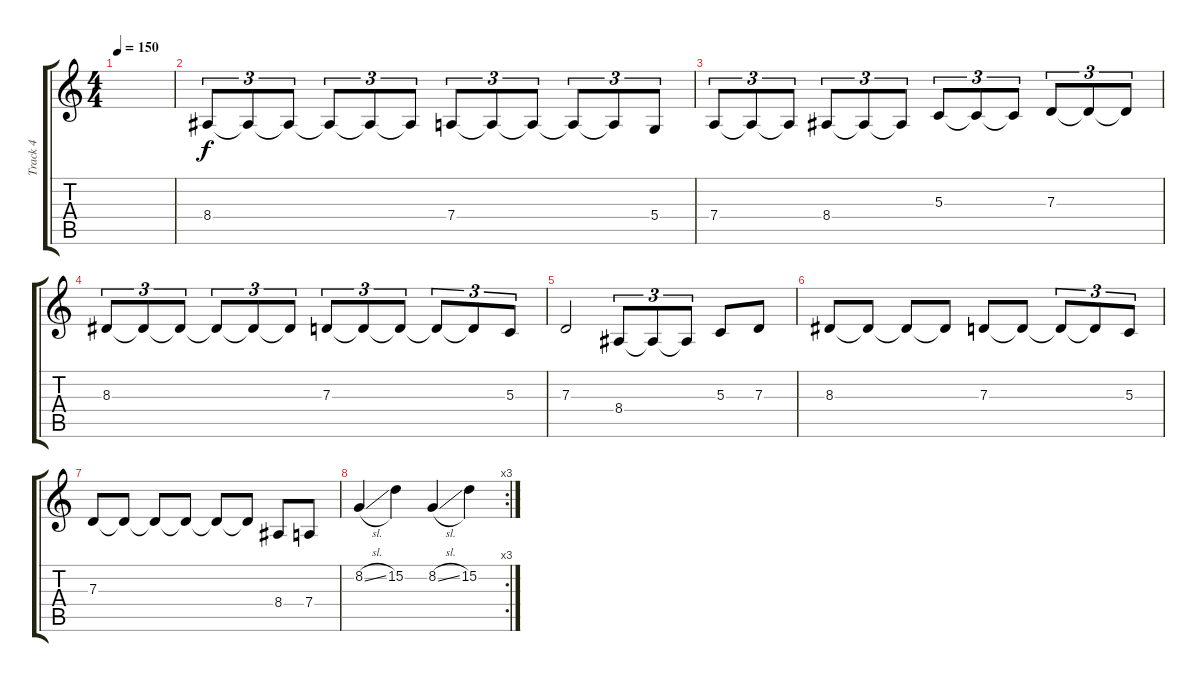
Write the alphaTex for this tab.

\track ("Track 4" "Track 4") {instrument lead2sawtooth}
\staff {score tabs}
\tuning (E4 B3 G3 D3 A2 E2) {hide}
\ts (4 4)
\tempo 150
\clef g2
\ks c
|
8.4.8{tu (3 2)} 8.4{t}.8{tu (3 2)} 8.4{t}.8{tu (3 2)} 8.4{t}.8{tu (3 2)} 8.4{t}.8{tu (3 2)} 8.4{t}.8{tu (3 2)} 7.4.8{tu (3 2)} 7.4{t}.8{tu (3 2)} 7.4{t}.8{tu (3 2)} 7.4{t}.8{tu (3 2)} 7.4{t}.8{tu (3 2)} 5.4.8{tu (3 2)} |
7.4.8{tu (3 2)} 7.4{t}.8{tu (3 2)} 7.4{t}.8{tu (3 2)} 8.4.8{tu (3 2)} 8.4{t}.8{tu (3 2)} 8.4{t}.8{tu (3 2)} 5.3.8{tu (3 2)} 5.3{t}.8{tu (3 2)} 5.3{t}.8{tu (3 2)} 7.3.8{tu (3 2)} 7.3{t}.8{tu (3 2)} 7.3{t}.8{tu (3 2)} |
8.3.8{tu (3 2)} 8.3{t}.8{tu (3 2)} 8.3{t}.8{tu (3 2)} 8.3{t}.8{tu (3 2)} 8.3{t}.8{tu (3 2)} 8.3{t}.8{tu (3 2)} 7.3.8{tu (3 2)} 7.3{t}.8{tu (3 2)} 7.3{t}.8{tu (3 2)} 7.3{t}.8{tu (3 2)} 7.3{t}.8{tu (3 2)} 5.3.8{tu (3 2)} |
7.3.2 8.4.8{tu (3 2)} 8.4{t}.8{tu (3 2)} 8.4{t}.8{tu (3 2)} 5.3.8 7.3.8 |
8.3.8 8.3{t}.8 8.3{t}.8 8.3{t}.8 7.3.8 7.3{t}.8 7.3{t}.8{tu (3 2)} 7.3{t}.8{tu (3 2)} 5.3.8{tu (3 2)} |
7.3.8 7.3{t}.8 7.3{t}.8 7.3{t}.8 7.3{t}.8 7.3{t}.8 8.4.8 7.4.8 |
\rc 3
8.2{sl}.4 15.2.4 8.2{sl}.4 15.2.4
